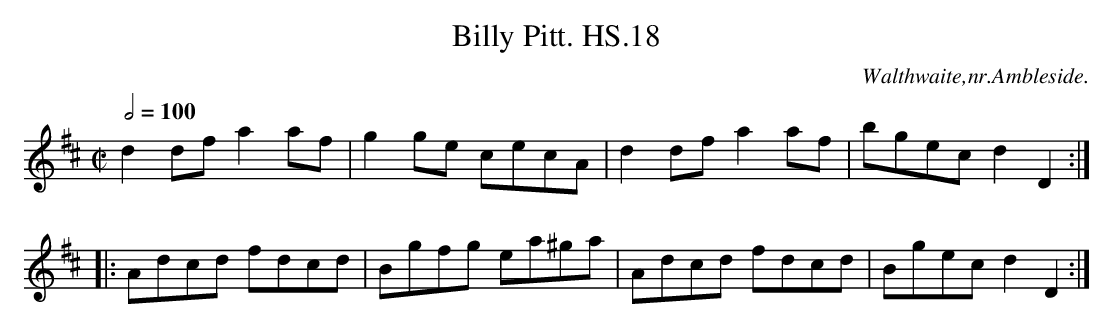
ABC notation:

X:1
T:Billy Pitt. HS.18
L:1/8
M:C|
O:Walthwaite,nr.Ambleside.
Q:1/2=100
K:D
d2dfa2af|g2ge cecA|d2dfa2af|bgecd2D2:|!
|:Adcd fdcd|Bgfg ea^ga|Adcd fdcd|Bgecd2D2:|
